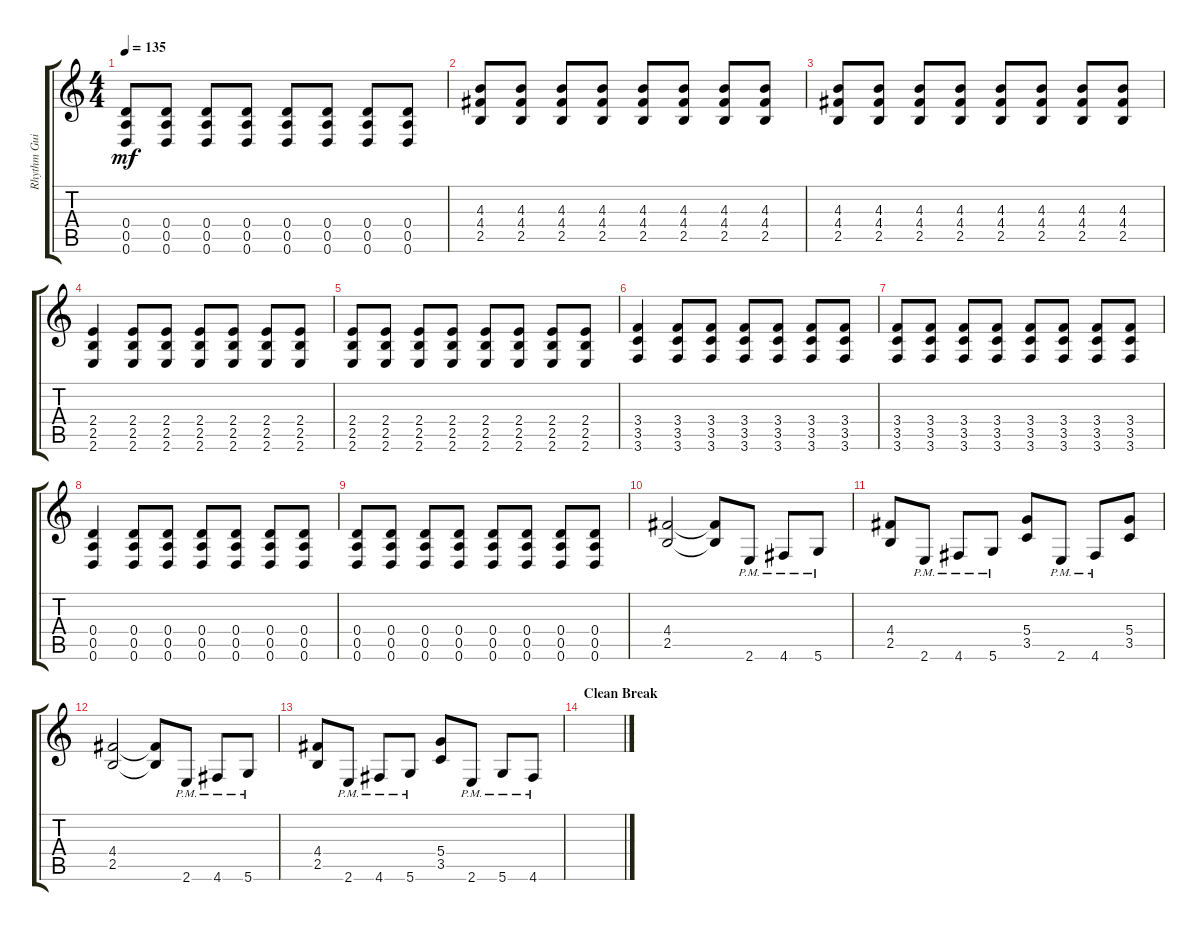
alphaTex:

\track ("Rhythm Guitar (R)" "Rhythm Gui") {instrument distortionguitar}
\staff {score tabs}
\tuning (E4 B3 G3 D3 A2 D2) {hide}
\ts (4 4)
\tempo 135
\clef g2
\ks c
(0.4 0.5 0.6).8{dy mf} (0.4 0.5 0.6).8 (0.4 0.5 0.6).8 (0.4 0.5 0.6).8 (0.4 0.5 0.6).8 (0.4 0.5 0.6).8 (0.4 0.5 0.6).8 (0.4 0.5 0.6).8 |
(4.3 4.4 2.5).8 (4.3 4.4 2.5).8 (4.3 4.4 2.5).8 (4.3 4.4 2.5).8 (4.3 4.4 2.5).8 (4.3 4.4 2.5).8 (4.3 4.4 2.5).8 (4.3 4.4 2.5).8 |
(4.3 4.4 2.5).8 (4.3 4.4 2.5).8 (4.3 4.4 2.5).8 (4.3 4.4 2.5).8 (4.3 4.4 2.5).8 (4.3 4.4 2.5).8 (4.3 4.4 2.5).8 (4.3 4.4 2.5).8 |
(2.4 2.5 2.6).4 (2.4 2.5 2.6).8 (2.4 2.5 2.6).8 (2.4 2.5 2.6).8 (2.4 2.5 2.6).8 (2.4 2.5 2.6).8 (2.4 2.5 2.6).8 |
(2.4 2.5 2.6).8 (2.4 2.5 2.6).8 (2.4 2.5 2.6).8 (2.4 2.5 2.6).8 (2.4 2.5 2.6).8 (2.4 2.5 2.6).8 (2.4 2.5 2.6).8 (2.4 2.5 2.6).8 |
(3.4 3.5 3.6).4 (3.4 3.5 3.6).8 (3.4 3.5 3.6).8 (3.4 3.5 3.6).8 (3.4 3.5 3.6).8 (3.4 3.5 3.6).8 (3.4 3.5 3.6).8 |
(3.4 3.5 3.6).8 (3.4 3.5 3.6).8 (3.4 3.5 3.6).8 (3.4 3.5 3.6).8 (3.4 3.5 3.6).8 (3.4 3.5 3.6).8 (3.4 3.5 3.6).8 (3.4 3.5 3.6).8 |
(0.4 0.5 0.6).4 (0.4 0.5 0.6).8 (0.4 0.5 0.6).8 (0.4 0.5 0.6).8 (0.4 0.5 0.6).8 (0.4 0.5 0.6).8 (0.4 0.5 0.6).8 |
(0.4 0.5 0.6).8 (0.4 0.5 0.6).8 (0.4 0.5 0.6).8 (0.4 0.5 0.6).8 (0.4 0.5 0.6).8 (0.4 0.5 0.6).8 (0.4 0.5 0.6).8 (0.4 0.5 0.6).8 |
(4.4 2.5).2 (4.4{t} 2.5{t}).8 2.6{pm}.8 4.6{pm}.8 5.6{pm}.8 |
(4.4 2.5).8 2.6{pm}.8 4.6{pm}.8 5.6{pm}.8 (5.4 3.5).8 2.6{pm}.8 4.6{pm}.8 (5.4 3.5).8 |
(4.4 2.5).2 (4.4{t} 2.5{t}).8 2.6{pm}.8 4.6{pm}.8 5.6{pm}.8 |
(4.4 2.5).8 2.6{pm}.8 4.6{pm}.8 5.6{pm}.8 (5.4 3.5).8 2.6{pm}.8 5.6{pm}.8 4.6{pm}.8 |
\section ("" "Clean Break")
